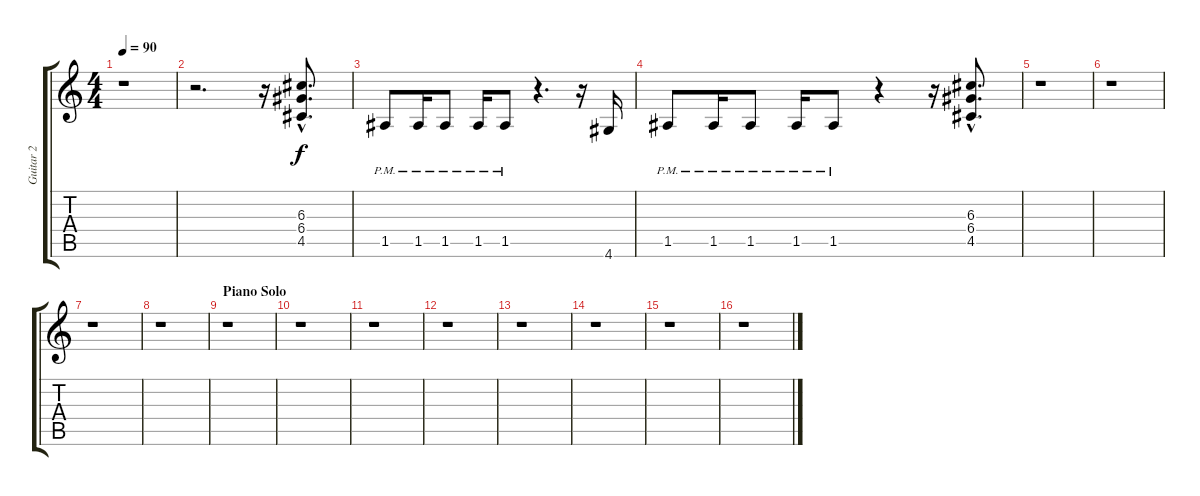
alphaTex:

\track ("Guitar 2" "Guitar 2") {instrument distortionguitar}
\staff {score tabs}
\tuning (E4 B3 G3 D3 A2 E2) {hide}
\ts (4 4)
\tempo 90
\clef g2
\ks c
r.1{dy f volume 11} |
r.2{d} r.16 (6.3{hac} 6.4{hac} 4.5{hac}).8{d} |
1.5{pm}.8 1.5{pm}.16 1.5{pm}.8 1.5{pm}.16 1.5{pm}.8 r.4{d} r.16 4.6.16 |
1.5{pm}.8 1.5{pm}.16 1.5{pm}.8 1.5{pm}.16 1.5{pm}.8 r.4 r.16 (6.3{hac} 6.4{hac} 4.5{hac}).8{d} |
r.1 |
r.1 |
r.1 |
r.1 |
\section ("" "Piano Solo")
r.1 |
r.1 |
r.1 |
r.1 |
r.1 |
r.1 |
r.1 |
r.1
